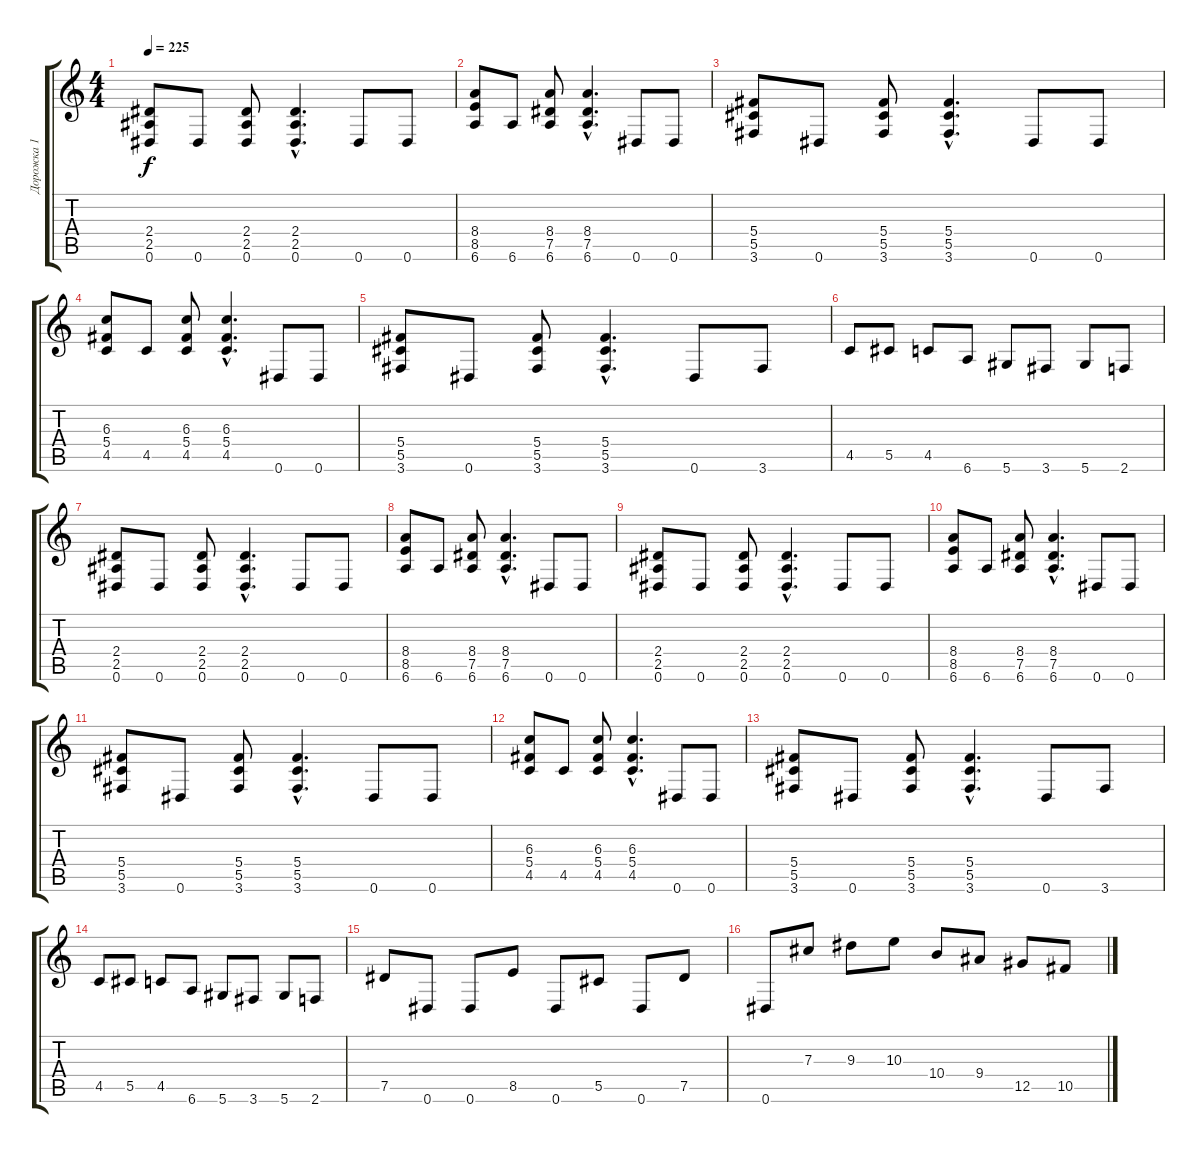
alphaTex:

\track ("Дорожка 1" "Дорожка 1") {instrument distortionguitar}
\staff {score tabs}
\tuning (Eb4 Bb3 Gb3 Db3 Ab2 Eb2) {hide}
\ts (4 4)
\tempo 225
\clef g2
\ks c
(2.4 2.5 0.6).8{dy f} 0.6.8 (2.4 2.5 0.6).8 (2.4{hac} 2.5{hac} 0.6{hac}).4{d} 0.6.8 0.6.8 |
(8.4 8.5 6.6).8 6.6.8 (8.4 7.5 6.6).8 (8.4{hac} 7.5{hac} 6.6{hac}).4{d} 0.6.8 0.6.8 |
(5.4 5.5 3.6).8 0.6.8 (5.4 5.5 3.6).8 (5.4{hac} 5.5{hac} 3.6{hac}).4{d} 0.6.8 0.6.8 |
(6.3 5.4 4.5).8 4.5.8 (6.3 5.4 4.5).8 (6.3{hac} 5.4{hac} 4.5{hac}).4{d} 0.6.8 0.6.8 |
(5.4 5.5 3.6).8 0.6.8 (5.4 5.5 3.6).8 (5.4{hac} 5.5{hac} 3.6{hac}).4{d} 0.6.8 3.6.8 |
4.5.8 5.5.8 4.5.8 6.6.8 5.6.8 3.6.8 5.6.8 2.6.8 |
(2.4 2.5 0.6).8 0.6.8 (2.4 2.5 0.6).8 (2.4{hac} 2.5{hac} 0.6{hac}).4{d} 0.6.8 0.6.8 |
(8.4 8.5 6.6).8 6.6.8 (8.4 7.5 6.6).8 (8.4{hac} 7.5{hac} 6.6{hac}).4{d} 0.6.8 0.6.8 |
(2.4 2.5 0.6).8 0.6.8 (2.4 2.5 0.6).8 (2.4{hac} 2.5{hac} 0.6{hac}).4{d} 0.6.8 0.6.8 |
(8.4 8.5 6.6).8 6.6.8 (8.4 7.5 6.6).8 (8.4{hac} 7.5{hac} 6.6{hac}).4{d} 0.6.8 0.6.8 |
(5.4 5.5 3.6).8 0.6.8 (5.4 5.5 3.6).8 (5.4{hac} 5.5{hac} 3.6{hac}).4{d} 0.6.8 0.6.8 |
(6.3 5.4 4.5).8 4.5.8 (6.3 5.4 4.5).8 (6.3{hac} 5.4{hac} 4.5{hac}).4{d} 0.6.8 0.6.8 |
(5.4 5.5 3.6).8 0.6.8 (5.4 5.5 3.6).8 (5.4{hac} 5.5{hac} 3.6{hac}).4{d} 0.6.8 3.6.8 |
4.5.8 5.5.8 4.5.8 6.6.8 5.6.8 3.6.8 5.6.8 2.6.8 |
7.5.8 0.6.8 0.6.8 8.5.8 0.6.8 5.5.8 0.6.8 7.5.8 |
0.6.8 7.3.8 9.3.8 10.3.8 10.4.8 9.4.8 12.5.8 10.5.8
